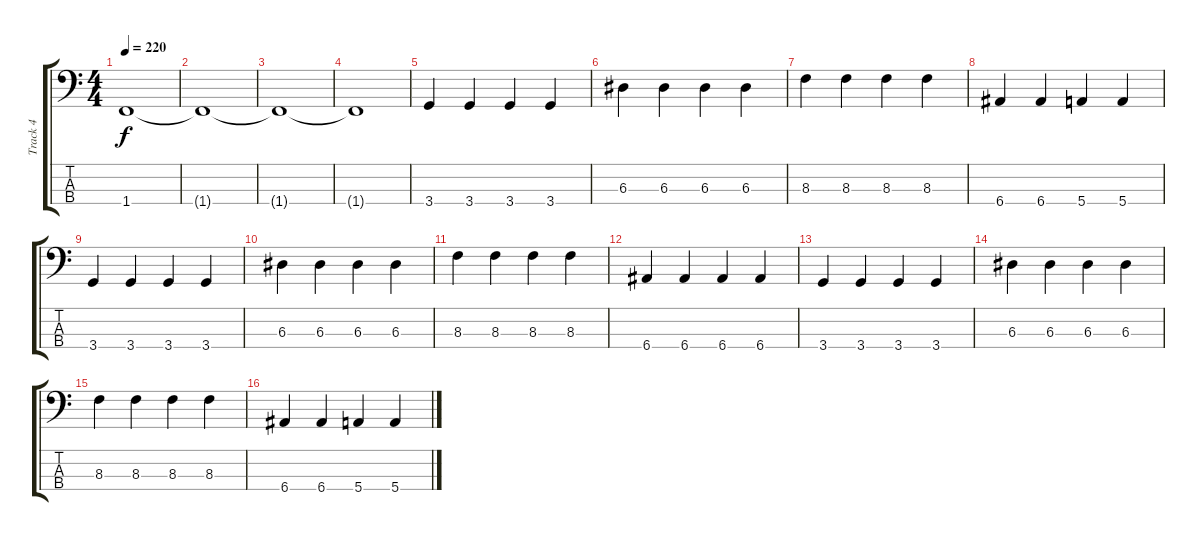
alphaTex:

\track ("Track 4" "Track 4") {instrument electricbassfinger}
\staff {score tabs}
\tuning (G2 D2 A1 E1) {hide}
\ts (4 4)
\tempo 220
\clef f4
\ks c
1.4.1{dy f} |
1.4{t}.1 |
1.4{t}.1 |
1.4{t}.1 |
3.4.4 3.4.4 3.4.4 3.4.4 |
6.3.4 6.3.4 6.3.4 6.3.4 |
8.3.4 8.3.4 8.3.4 8.3.4 |
6.4.4 6.4.4 5.4.4 5.4.4 |
3.4.4 3.4.4 3.4.4 3.4.4 |
6.3.4 6.3.4 6.3.4 6.3.4 |
8.3.4 8.3.4 8.3.4 8.3.4 |
6.4.4 6.4.4 6.4.4 6.4.4 |
3.4.4 3.4.4 3.4.4 3.4.4 |
6.3.4 6.3.4 6.3.4 6.3.4 |
8.3.4 8.3.4 8.3.4 8.3.4 |
6.4.4 6.4.4 5.4.4 5.4.4
